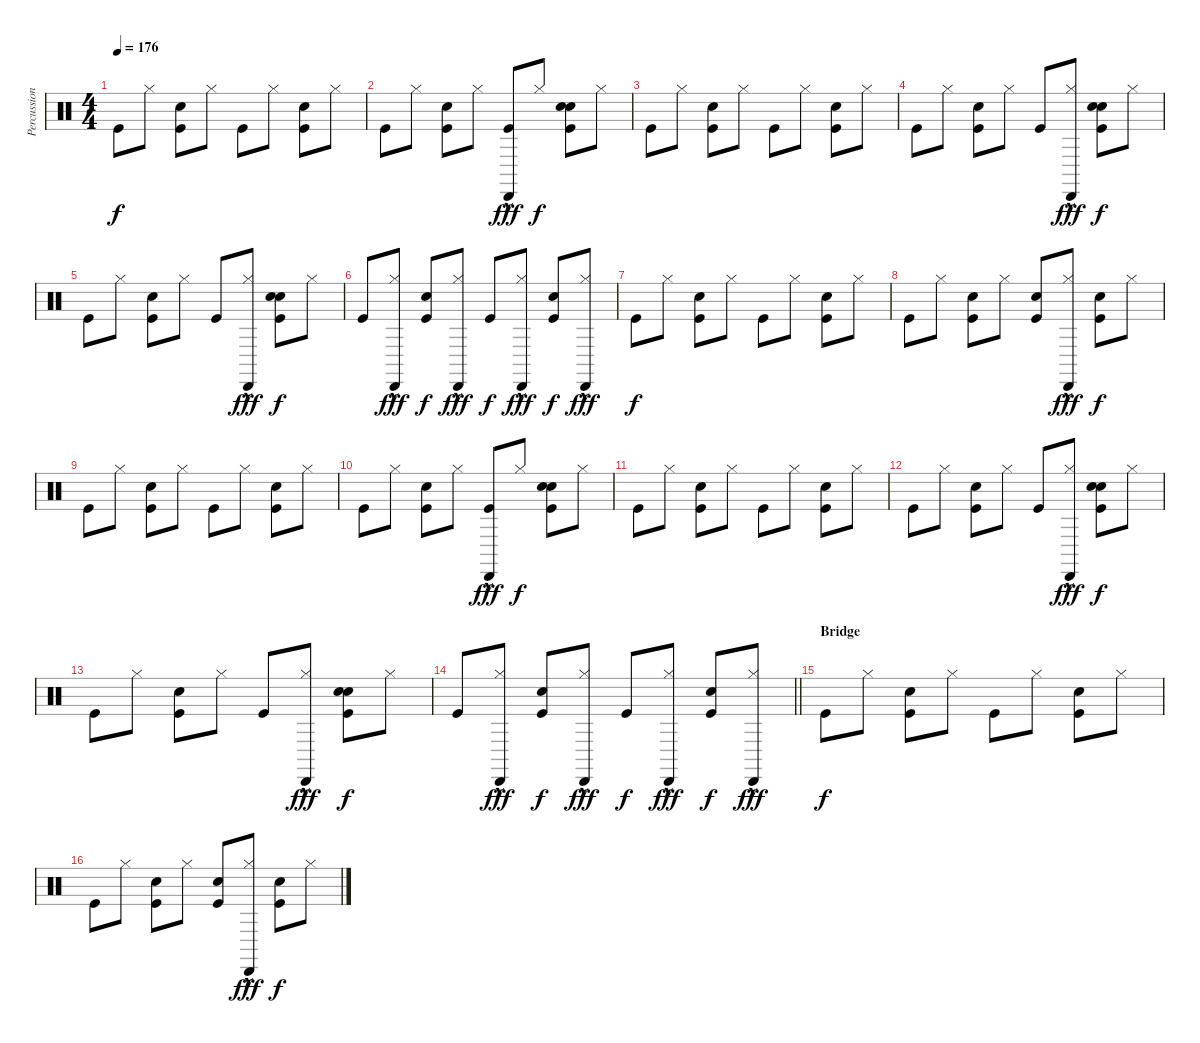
\track ("Percussion" "Percussion") {instrument percussion}
\staff {score}
\articulation defaults
\ts (4 4)
\tempo 176
\clef neutral
\ks c "Kick (hit)".8{dy f} "Hi-Hat (closed)".8
("Kick (hit)" "Snare (hit) 2").8 "Hi-Hat (closed)".8 "Kick (hit)".8 "Hi-Hat (closed)".8 ("Kick (hit)" "Snare (hit) 2").8 "Hi-Hat (closed)".8 |
"Kick (hit)".8 "Hi-Hat (closed)".8 ("Kick (hit)" "Snare (hit) 2").8 "Hi-Hat (closed)".8 ("Kick (hit)" "Cabasa (hit)"{hac}).8{dy fff} "Hi-Hat (closed)".8{dy f} ("Kick (hit)" "Snare (hit) 2" "Hand Clap (hit)").8 "Hi-Hat (closed)".8 |
"Kick (hit)".8 "Hi-Hat (closed)".8 ("Kick (hit)" "Snare (hit) 2").8 "Hi-Hat (closed)".8 "Kick (hit)".8 "Hi-Hat (closed)".8 ("Kick (hit)" "Snare (hit) 2").8 "Hi-Hat (closed)".8 |
"Kick (hit)".8 "Hi-Hat (closed)".8 ("Kick (hit)" "Snare (hit) 2").8 "Hi-Hat (closed)".8 "Kick (hit)".8 ("Hi-Hat (closed)" "Cabasa (hit)"{hac}).8{dy fff} ("Kick (hit)" "Snare (hit) 2" "Hand Clap (hit)").8{dy f} "Hi-Hat (closed)".8 |
"Kick (hit)".8 "Hi-Hat (closed)".8 ("Kick (hit)" "Snare (hit) 2").8 "Hi-Hat (closed)".8 "Kick (hit)".8 ("Hi-Hat (closed)" "Cabasa (hit)"{hac}).8{dy fff} ("Kick (hit)" "Snare (hit) 2" "Hand Clap (hit)").8{dy f} "Hi-Hat (closed)".8 |
"Kick (hit)".8 ("Hi-Hat (closed)" "Cabasa (hit)"{hac}).8{dy fff} ("Kick (hit)" "Snare (hit) 2").8{dy f} ("Hi-Hat (closed)" "Cabasa (hit)"{hac}).8{dy fff} "Kick (hit)".8{dy f} ("Hi-Hat (closed)" "Cabasa (hit)"{hac}).8{dy fff} ("Kick (hit)" "Snare (hit) 2").8{dy f} ("Hi-Hat (closed)" "Cabasa (hit)"{hac}).8{dy fff} |
"Kick (hit)".8{dy f} "Hi-Hat (closed)".8 ("Kick (hit)" "Snare (hit) 2").8 "Hi-Hat (closed)".8 "Kick (hit)".8 "Hi-Hat (closed)".8 ("Kick (hit)" "Snare (hit) 2").8 "Hi-Hat (closed)".8 |
"Kick (hit)".8 "Hi-Hat (closed)".8 ("Kick (hit)" "Snare (hit) 2").8 "Hi-Hat (closed)".8 ("Kick (hit)" "Hand Clap (hit)").8 ("Hi-Hat (closed)" "Cabasa (hit)"{hac}).8{dy fff} ("Kick (hit)" "Snare (hit) 2").8{dy f} "Hi-Hat (closed)".8 |
"Kick (hit)".8 "Hi-Hat (closed)".8 ("Kick (hit)" "Snare (hit) 2").8 "Hi-Hat (closed)".8 "Kick (hit)".8 "Hi-Hat (closed)".8 ("Kick (hit)" "Snare (hit) 2").8 "Hi-Hat (closed)".8 |
"Kick (hit)".8 "Hi-Hat (closed)".8 ("Kick (hit)" "Snare (hit) 2").8 "Hi-Hat (closed)".8 ("Kick (hit)" "Cabasa (hit)"{hac}).8{dy fff} "Hi-Hat (closed)".8{dy f} ("Kick (hit)" "Snare (hit) 2" "Hand Clap (hit)").8 "Hi-Hat (closed)".8 |
"Kick (hit)".8 "Hi-Hat (closed)".8 ("Kick (hit)" "Snare (hit) 2").8 "Hi-Hat (closed)".8 "Kick (hit)".8 "Hi-Hat (closed)".8 ("Kick (hit)" "Snare (hit) 2").8 "Hi-Hat (closed)".8 |
"Kick (hit)".8 "Hi-Hat (closed)".8 ("Kick (hit)" "Snare (hit) 2").8 "Hi-Hat (closed)".8 "Kick (hit)".8 ("Hi-Hat (closed)" "Cabasa (hit)"{hac}).8{dy fff} ("Kick (hit)" "Snare (hit) 2" "Hand Clap (hit)").8{dy f} "Hi-Hat (closed)".8 |
"Kick (hit)".8 "Hi-Hat (closed)".8 ("Kick (hit)" "Snare (hit) 2").8 "Hi-Hat (closed)".8 "Kick (hit)".8 ("Hi-Hat (closed)" "Cabasa (hit)"{hac}).8{dy fff} ("Kick (hit)" "Snare (hit) 2" "Hand Clap (hit)").8{dy f} "Hi-Hat (closed)".8 |
\barLineRight lightlight "Kick (hit)".8
("Hi-Hat (closed)" "Cabasa (hit)"{hac}).8{dy fff} ("Kick (hit)" "Snare (hit) 2").8{dy f} ("Hi-Hat (closed)" "Cabasa (hit)"{hac}).8{dy fff} "Kick (hit)".8{dy f} ("Hi-Hat (closed)" "Cabasa (hit)"{hac}).8{dy fff} ("Kick (hit)" "Snare (hit) 2").8{dy f} ("Hi-Hat (closed)" "Cabasa (hit)"{hac}).8{dy fff} |
\section ("" "Bridge")
"Kick (hit)".8{dy f} "Hi-Hat (closed)".8 ("Kick (hit)" "Snare (hit) 2").8 "Hi-Hat (closed)".8 "Kick (hit)".8 "Hi-Hat (closed)".8 ("Kick (hit)" "Snare (hit) 2").8 "Hi-Hat (closed)".8 |
"Kick (hit)".8 "Hi-Hat (closed)".8 ("Kick (hit)" "Snare (hit) 2").8 "Hi-Hat (closed)".8 ("Kick (hit)" "Hand Clap (hit)").8 ("Hi-Hat (closed)" "Cabasa (hit)"{hac}).8{dy fff} ("Kick (hit)" "Snare (hit) 2").8{dy f} "Hi-Hat (closed)".8
